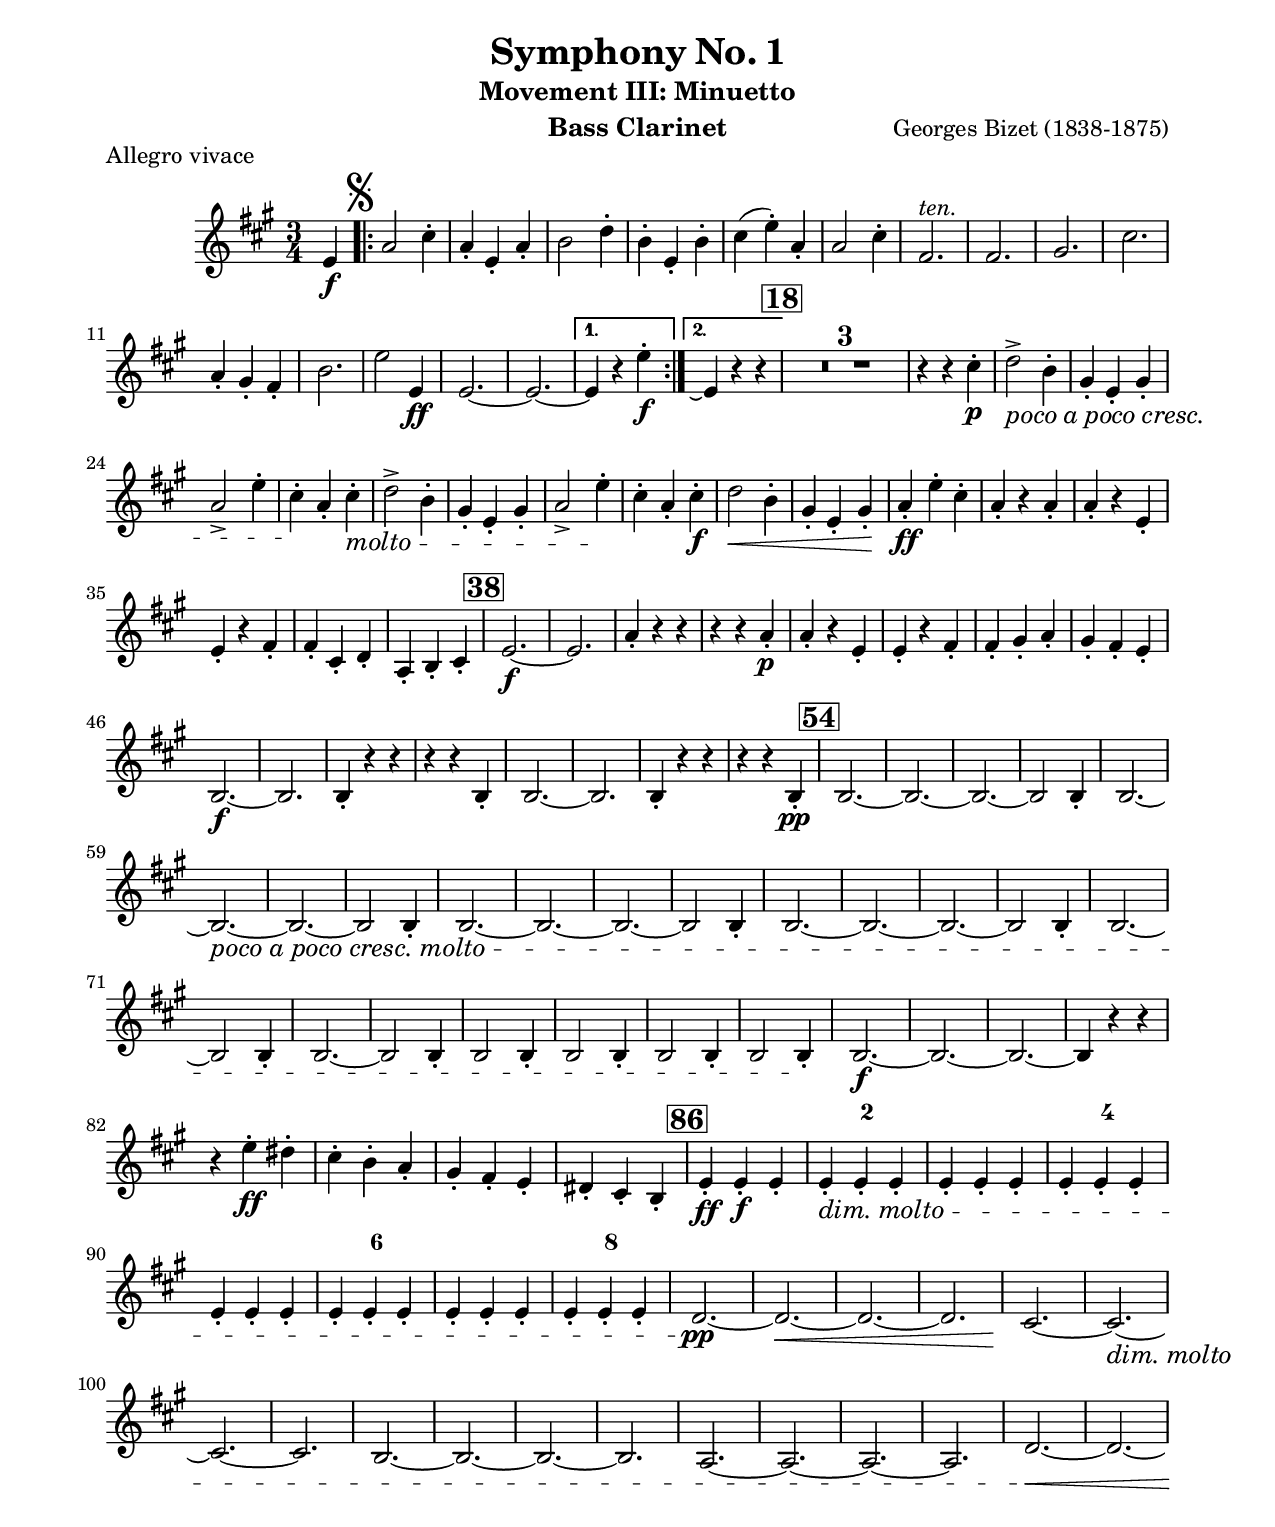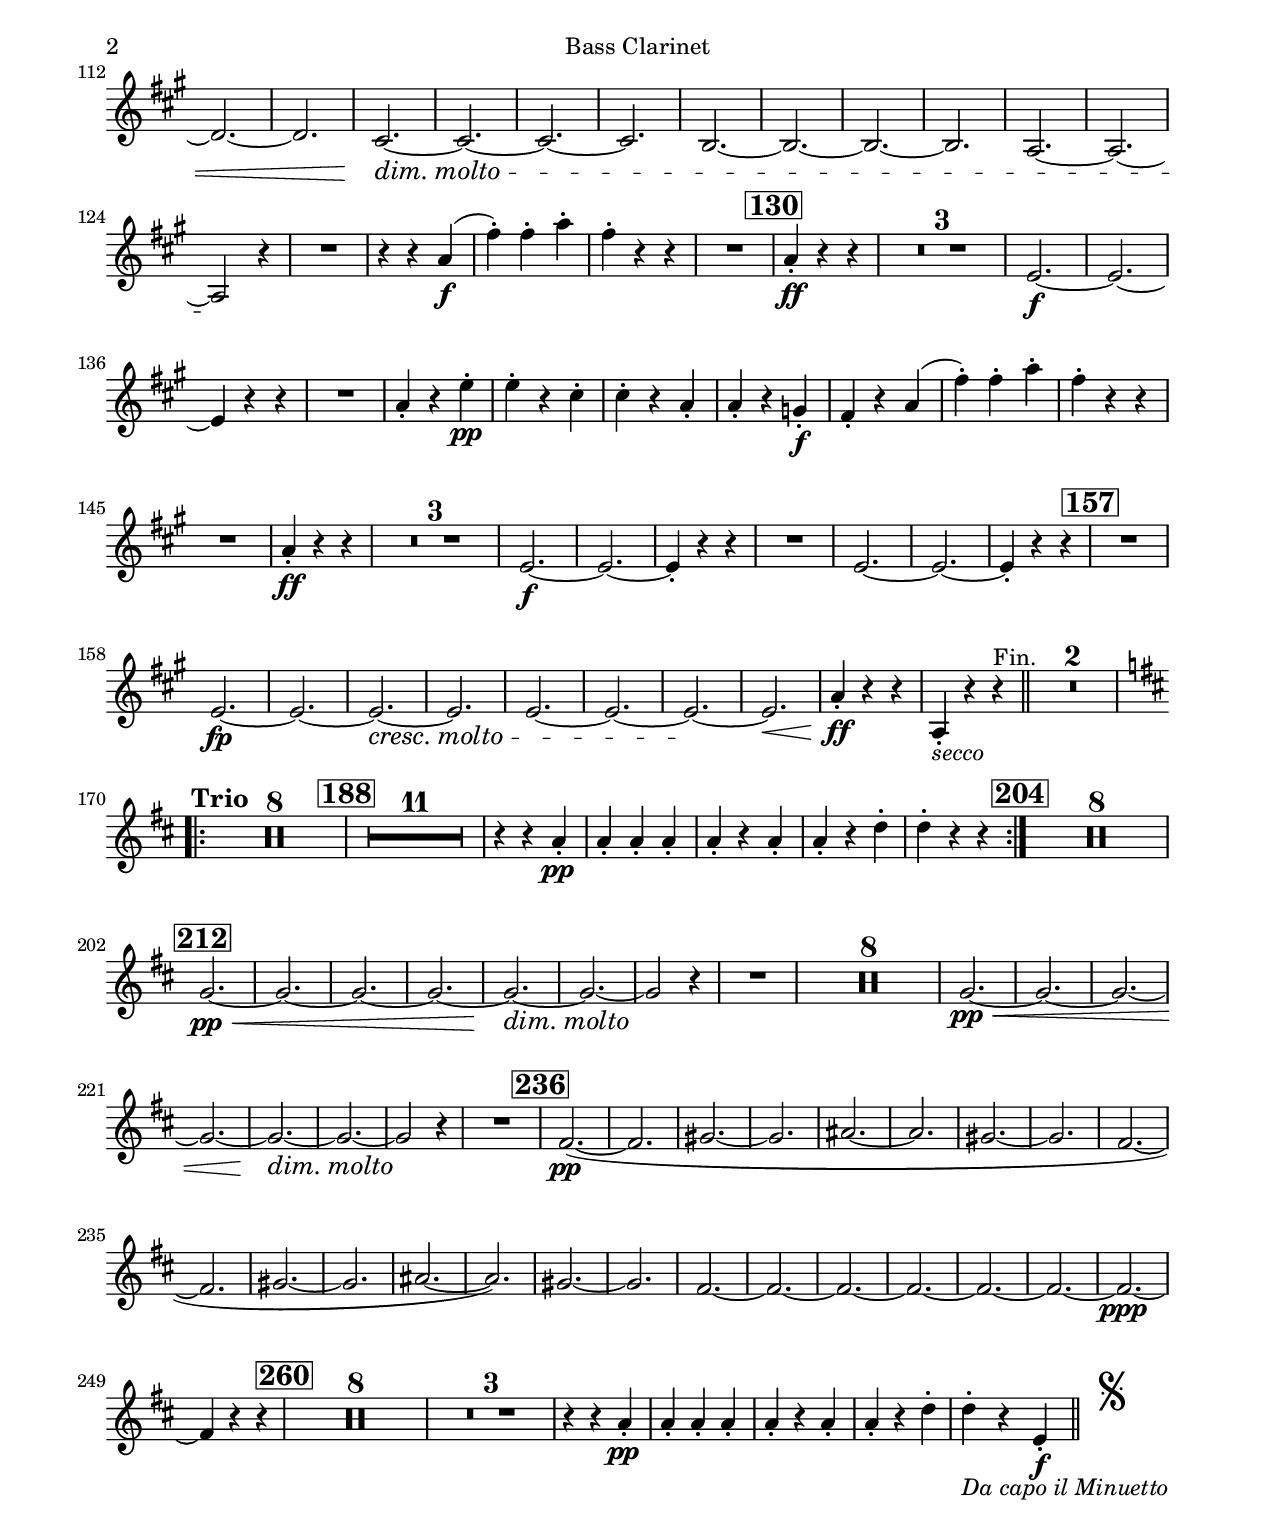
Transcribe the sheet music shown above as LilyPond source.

\version "2.13.5"

\include "defs.lyi" 
\version "2.13.5"

\include "defs.lyi"

bassclarinetMvtIIIDynamics = 
{
  \time 3/4
  \key g \major

  \partial 4 s4\f |
  \repeat volta 2
  {
    s2.*6 |
    s2.^\tenuto |
    s2. |
    s2.*4 |
    s2 s4\ff |
    s2.*2 |
  }
  \alternative
  {
    {
      s2 s4\f |
    }
    {
      s2. |
    }
  }

  % 18
%  \repeat volta 2
%  {
    s2.*3 |
    s2 s4\p |
    \crescTextPocoAPocoCresc 
    s4\< s s |
    s2.*2 |
    \crescTextMolto
    s4\! s s\< |
    s2.*2 |
    s4 s s\! |
    s4 s s\f |
    \crescHairpin
    s4\< s s |
    s s s\! |
    s\ff s s |
    s2.*5 |

    % 38
    s2.\f |
    s2.*2 |
    s2 s4\p |
    s2.*4 |
    s2.\f |
    s2.*2 |
    s2 s4 |
    s2.*3 |
    s2 s4\pp |

    % 54
    s2.*5 |
    \crescTextPocoAPocoCrescMolto
    s2.\< |
    s2.*17 |
    s2 s4\! |
    s2.\f |
    s2.*3 |
    s4 s\ff s |
    s2.*3 |

    % 86
    s4\ff s\f s |
    \dimTextDimMolto
    s2.\>
    s2.*6 |
    s2.\pp |
    \crescHairpin
    s2.\< |
    s2.*2 |
    s2.\! |
    s2.\> |
    s2.*10 |
    s2.\!\< |
    s2.*3 |
    s2.\!\> |
    s2.*9 |
    s2.*2\! |
    s4 s s\f |
    s2.*3 |

    % 130
    s2.\ff |
    s2.*3 |
    s2.\f |
    s2.*3 |
    s4 s s\pp |
    s2.*2 |
    s4 s s\f |
    s s s |
    s2.*3 |
    s4\ff s s |
    s2.*3 |
    s2.\f |
    s2.*3 |
    s2. |
    s2.*2 |

    % 157
    s2. |
    s2.\fp |
    s2. |
    \crescTextCrescMolto 
    s2.\< |
    s2.*3 |
    s2.\! |
    \crescHairpin
    s2.\< |
    s4\!\ff s s |
%  }
%  \alternative
%  {
%    {
%      s4-\secco s s |
%      s2.*2 |
%    }
%    {
      s4-\secco s s |
      s2.*2 |
%    }
%  }

  \key c \major

  % 173
  \repeat volta 2
  {
    s2.*8 |

    % 181
    s2.*11 |
    s4 s s\pp |
    s2.*4 |
  }

  % 197
%  \repeat volta 2
%  {
    s2.*8 |

    % 205
    \crescHairpin
    s2.\pp\< |
    s2.*3 |
    s2.\!\> |
    s2. |
    s2.\! |
    s2.*9 |
    s2.\pp\< |
    s2.*3 |
    s2.\!\> |
    s2. |
    s2.\! |
    s2. |

    % 229
    s2.\pp |
    s2.*21 |
    s2.\ppp |
    s2. |

    % 253
    s2.*11 |
    s4 s s\pp |
    s2.*3 |
%  }
%  \alternative
%  {
%    {
%      s2. |
%    }
%    {
      s4 s s\f |
%    }
%  }
}


bassclarinetMvtIIICues = 
{
  \time 3/4
  \key g \major

  \partial 4 s4 |

  s2.*58 | \break
  s2.*27 |
    \set countPercentRepeats = ##t
    \override PercentRepeat #'transparent = ##t
    \override PercentRepeatCounter #'staff-padding = #2
    \set repeatCountVisibility = #(every-nth-repeat-count-visible 2)

    \repeat percent 8 { s2. | }

  s2.*76 |

  \key c \major

  s2.*96 |

}


bassclarinetMvtIIINotCues = 
{
  \time 3/4
  \key g \major

  \partial 4 s4 |

  s2.*169 |

  \key c \major

  s2.*96 |

}


bassclarinetMvtIIINotes = 
{
  \time 3/4
  \key g \major
  \clef treble

  \partial 4 d''4 |
  \repeat volta 2
  {
    g2 b4-. |
    g-. d-. g-. |
    a2 c4-. |
    a-. d,-. a'-. |
    b( d-.) g,-. |
    g2 b4-. |
    e,2. |
    e |
    fis |
    b |
    g4-. fis-. e-. |
    a2. |
    d2 d,4 |
    d2.~ |
    d2.~ |
  }
  \alternative
  {
    {
      d4 r d'-. |
    }
    {
      d,4\repeatTie r r |
    }
  }

  % 18
%  \repeat volta 2
%  {
    R4*3*3 |
    r4 r b'-. |
    c2-> a4-. |
    fis-. d-. fis-. |
    g2-> d'4-. |
    b-. g-. b-. |
    c2-> a4-. |
    fis-. d-. fis-. |
    g2-> d'4-. |
    b-. g-. b-. |
    c2 a4-. |
    fis-. d-. fis-. |
    g-. d'-. b-. |
    g-. r g-. |
    g-. r d-. |
    d-. r e-. |
    e-. b-. c-. |
    g-. a-. b-. |

    % 38
    d2.~ |
    d2. |
    g4-. r r |
    r r g-. |
    g-. r d-. |
    d-. r e-. |
    e-. fis-. g-. |
    fis-. e-. d-. |
    a2.~ |
    a2. |
    a4-. r r |
    r r a-. |
    a2.~ |
    a2. |
    a4-. r r |
    r r a-. |

    % 54
    a2.~ |
    a2.~ |
    a2.~ |
    a2 a4-. |
    a2.~ |
    a2.~ |
    a2.~ |
    a2 a4-. |
    a2.~ |
    a2.~ |
    a2.~ |
    a2 a4-. |
    a2.~ |
    a2.~ |
    a2.~ |
    a2 a4-. |
    a2.~ |
    a2 a4-. |
    a2.~ |
    a2 a4-. |
    a2 a4-. |
    a2 a4-. |
    a2 a4-. |
    a2 a4-. |
    a2.~ |
    a2.~ |
    a2.~ |
    a4 r r |
    r d'-. cis-. |
    b-. a-. g-. |
    fis-. e-. d-. |
    cis-. b-. a-. |

    % 86
    d4-. d-. d-. |
    \repeat unfold 7 { d-. d-. d-. | }
    c2.~ |
    c2.~ |
    c2.~ |
    c2. |
    b2.~ |
    b2.~ |
    b2.~ |
    b2. |
    a2.~ |
    a2.~ |
    a2.~ |
    a2. |
    g2.~ |
    g2.~ |
    g2.~ |
    g2. |
    c2.~ |
    c2.~ |
    c2.~ |
    c2. |
    b2.~ |
    b2.~ |
    b2.~ |
    b2. |
    a2.~ |
    a2.~ |
    a2.~ |
    a2. |
    g2.~ |
    g2.~ |
    g2 r4 |
    R4*3 |
    r4 r g'( |
    e'-.) e-. g-. |
    e-. r r |
    R4*3 |

    % 130
    g,4-. r r |
    R4*3*3 |
    d2.~ |
    d2.~ |
    d4 r r |
    R4*3 |
    g4-. r d'-. |
    d-. r b-. |
    b-. r g-. |
    g-. r f-. |
    e-. r g( |
    e'-.) e-. g-. |
    e-. r r |
    R4*3 |
    g,4-. r r |
    R4*3*3 |
    d2.~ |
    d2.~ |
    d4-. r r |
    R4*3 |
    d2.~ |
    d2.~ |
    d4-. r r |

    % 157
    R4*3 |
    d2.~ |
    d2.~ |
    d2.~ |
    d2. |
    d2.~ |
    d2.~ |
    d2.~ |
    d2. |
    g4-. r r |
%  }
%  \alternative
%  {
%    {
%      g,4-. r r |
%      R4*3*2 |
%    }
%    {
      g,4-. r r |
      R4*3*2 |
%    }
%  }

  \key c \major

  % 173
  \repeat volta 2
  {
    R4*3*8 |

    % 181
    R4*3*11 |
    r4 r g'-. |
    g-. g-. g-. |
    g-. r g-. |
    g-. r c-. |
    c-. r r |
  }

  % 197
%  \repeat volta 2
%  {
    R4*3*8 |

    % 205
    f,2.~ |
    f2.~ |
    f2.~ |
    f2.~ |
    f2.~ |
    f2.~ |
    f2 r4 |
    R4*3 |
    R4*3*8 |
    f2.~ |
    f2.~ |
    f2.~ |
    f2.~ |
    f2.~ |
    f2.~ |
    f2 r4 |
    R4*3 |

    % 229
    e2.~( |
    e2. |
    fis2.~ |
    fis2. |
    gis2.~ |
    gis2. |
    fis2.~ |
    fis2. |
    e2.~ |
    e2. |
    fis2.~ |
    fis2. |
    gis2.~ |
    gis2.) |
    fis2.~ |
    fis2. |
    e2.~ |
    e2.~ |
    e2.~ |
    e2.~ |
    e2.~ |
    e2.~ |
    e2.~ |
    e4 r r |

    % 253
    R4*3*8 |
    R4*3*3 |
    r4 r g-. |
    g-. g-. g-. |
    g-. r g-. |
    g-. r c-. |
%  }
%  \alternative
%  {
%    {
%      c-. r r |
%    }
%    {
      c-. r d,-. |
%    }
%  }
}

bassclarinetMvtIIIScore = \relative c { << \bassclarinetMvtIIINotes \bassclarinetMvtIIINotCues \bassclarinetMvtIIIDynamics >> }
bassclarinetBesMvtIIIScore = \transpose bes c \relative c { << \bassclarinetMvtIIINotes \bassclarinetMvtIIINotCues \bassclarinetMvtIIIDynamics >> }
bassclarinetBesMvtIIIPart  = \transpose bes c \relative c { << \bassclarinetMvtIIINotes \bassclarinetMvtIIICues    \bassclarinetMvtIIIDynamics >> }
 

instrument = "Bass Clarinet"

notesMvtIII = \bassclarinetBesMvtIIIPart

\include "Part.lyi"
